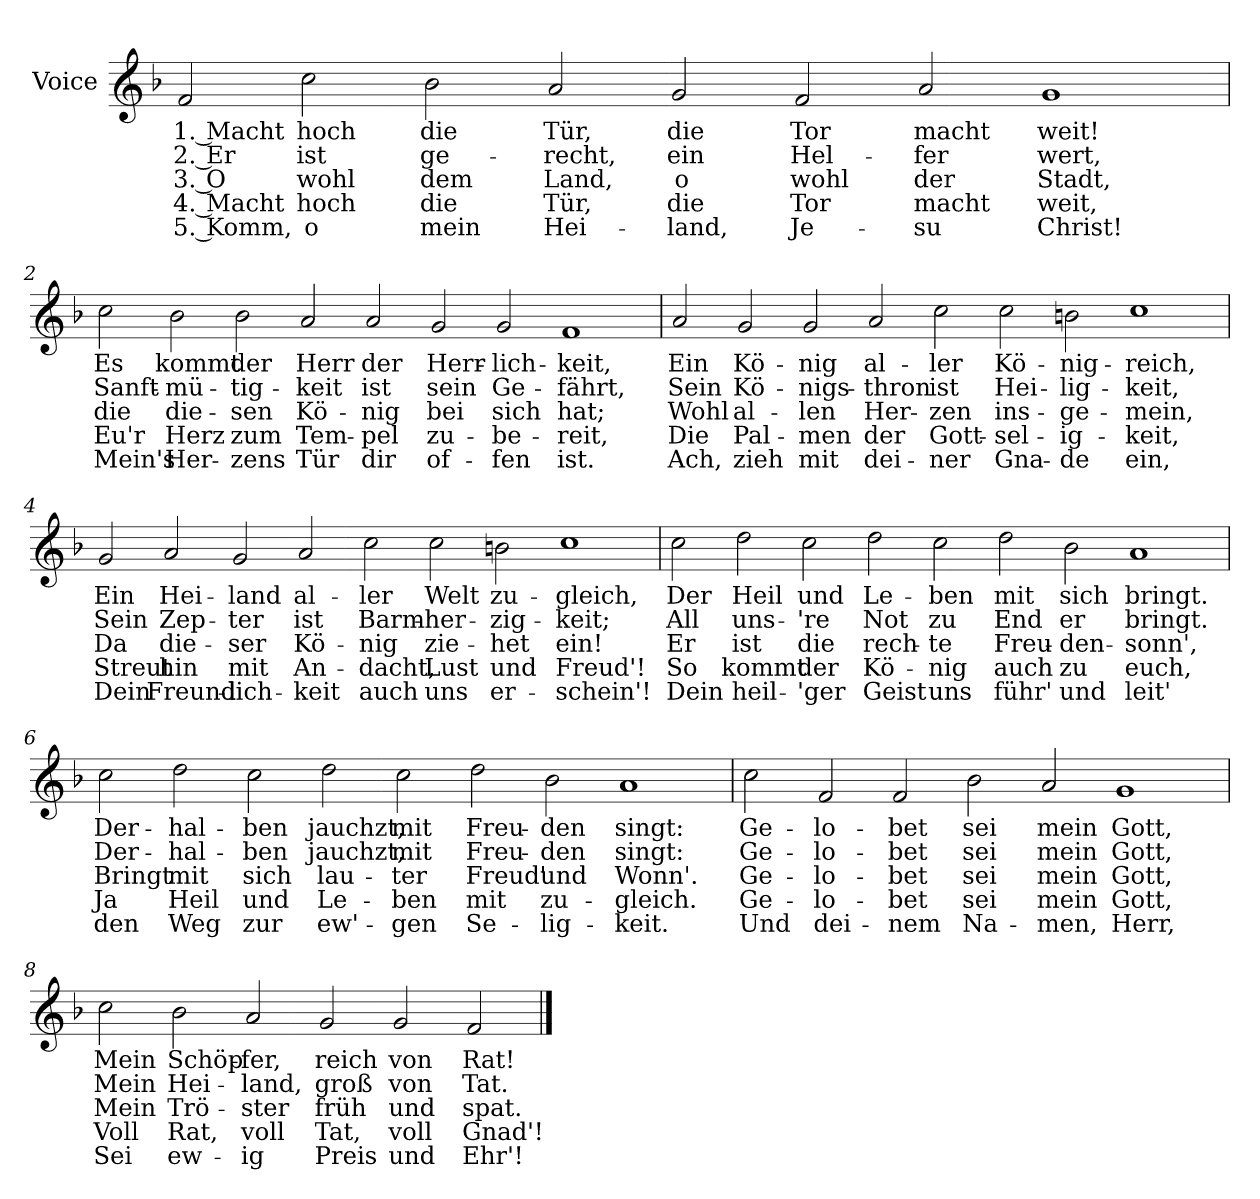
**kern	**text	**text	**text	**text	**text
*part1	*part1	*part1	*part1	*part1	*part1
*staff1	*staff1	*staff1	*staff1	*staff1	*staff1
*I"Voice	*	*	*	*	*
*clefG2	*	*	*	*	*
*k[b-]	*	*	*	*	*
=1	=1	=1	=1	=1	=1
2f/	1. Macht	2. Er	3. O	4. Macht	5. Komm,
2cc\	hoch	ist	wohl	hoch	o
2b-\	die	ge-	dem	die	mein
2a/	Tür,	-recht,	Land,	Tür,	Hei-
2g/	die	ein	o	die	-land,
2f/	Tor	Hel-	wohl	Tor	Je-
2a/	macht	-fer	der	macht	-su
1g	weit!	wert,	Stadt,	weit,	Christ!
=2	=2	=2	=2	=2	=2
2cc\	Es	Sanft-	die	Eu'r	Mein's
2b-\	kommt	-mü-	die-	Herz	Her-
2b-\	der	-tig-	-sen	zum	-zens
2a/	Herr	-keit	Kö-	Tem-	Tür
2a/	der	ist	-nig	-pel	dir
2g/	Herr-	sein	bei	zu-	of-
2g/	-lich-	Ge-	sich	-be-	-fen
1f	-keit,	-fährt,	hat;	-reit,	ist.
=3	=3	=3	=3	=3	=3
2a/	Ein	Sein	Wohl	Die	Ach,
2g/	Kö-	Kö-	al-	Pal-	zieh
2g/	-nig	-nigs-	-len	-men	mit
2a/	al-	-thron	Her-	der	dei-
2cc\	-ler	ist	-zen	Gott-	-ner
2cc\	Kö-	Hei-	ins-	-sel-	Gna-
2bn\	-nig-	-lig-	-ge-	-ig-	-de
1cc	-reich,	-keit,	-mein,	-keit,	ein,
=4	=4	=4	=4	=4	=4
2g/	Ein	Sein	Da	Streut	Dein
2a/	Hei-	Zep-	die-	hin	Freund-
2g/	-land	-ter	-ser	mit	-lich-
2a/	al-	ist	Kö-	An-	-keit
2cc\	-ler	Barm-	-nig	-dacht,	auch
2cc\	Welt	-her-	zie-	Lust	uns
2bn\	zu-	-zig-	-het	und	er-
1cc	-gleich,	-keit;	ein!	Freud'!	-schein'!
=5	=5	=5	=5	=5	=5
2cc\	Der	All	Er	So	Dein
2dd\	Heil	uns-	ist	kommt	heil-
2cc\	und	-'re	die	der	-'ger
2dd\	Le-	Not	rech-	Kö-	Geist
2cc\	-ben	zu	-te	-nig	uns
2dd\	mit	End	Freu-	auch	führ'
2b-\	sich	er	-den-	zu	und
1a	bringt.	bringt.	-sonn',	euch,	leit'
=6	=6	=6	=6	=6	=6
2cc\	Der-	Der-	Bringt	Ja	den
2dd\	-hal-	-hal-	mit	Heil	Weg
2cc\	-ben	-ben	sich	und	zur
2dd\	jauchzt,	jauchzt,	lau-	Le-	ew'-
2cc\	mit	mit	-ter	-ben	-gen
2dd\	Freu-	Freu-	Freud'	mit	Se-
2b-\	-den	-den	und	zu-	-lig-
1a	singt:	singt:	Wonn'.	-gleich.	-keit.
=7	=7	=7	=7	=7	=7
2cc\	Ge-	Ge-	Ge-	Ge-	Und
2f/	-lo-	-lo-	-lo-	-lo-	dei-
2f/	-bet	-bet	-bet	-bet	-nem
2b-\	sei	sei	sei	sei	Na-
2a/	mein	mein	mein	mein	-men,
1g	Gott,	Gott,	Gott,	Gott,	Herr,
=8	=8	=8	=8	=8	=8
2cc\	Mein	Mein	Mein	Voll	Sei
2b-\	Schöp-	Hei-	Trö-	Rat,	ew-
2a/	-fer,	-land,	-ster	voll	-ig
2g/	reich	groß	früh	Tat,	Preis
2g/	von	von	und	voll	und
2f/	Rat!	Tat.	spat.	Gnad'!	Ehr'!
==	==	==	==	==	==
*-	*-	*-	*-	*-	*-
